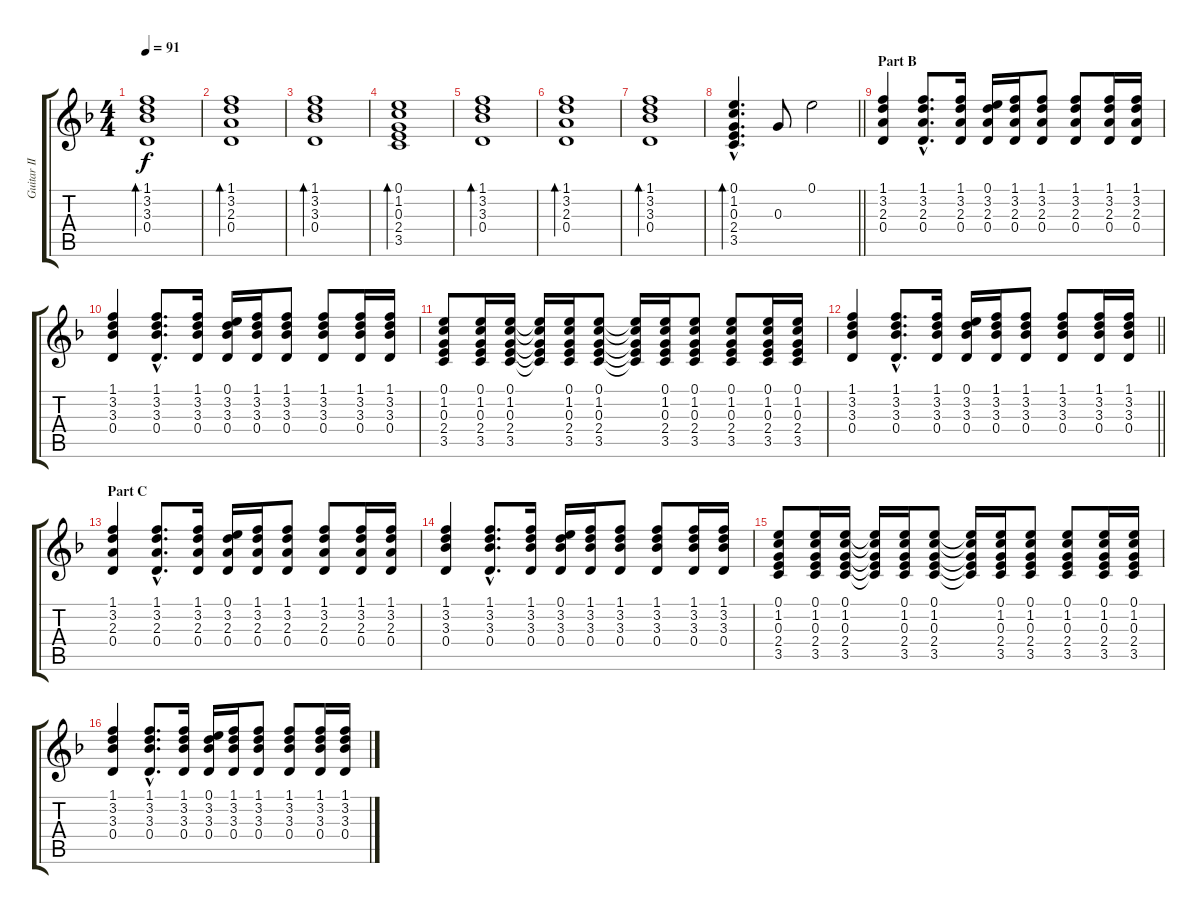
\track ("Guitar II (Sugizo)" "Guitar II ") {instrument distortionguitar}
\staff {score tabs}
\tuning (E4 B3 G3 D3 A2 E2) {hide}
\ts (4 4)
\tempo 91
\clef g2
\ks f
(1.1 3.2 3.3 0.4).1{bd 120 dy f} |
(1.1 3.2 2.3 0.4).1{bd 120} |
(1.1 3.2 3.3 0.4).1{bd 120} |
(0.1 1.2 0.3 2.4 3.5).1{bd 120} |
(1.1 3.2 3.3 0.4).1{bd 120} |
(1.1 3.2 2.3 0.4).1{bd 120} |
(1.1 3.2 3.3 0.4).1{bd 120} |
\barLineRight lightlight
(0.1{hac} 1.2{hac} 0.3{hac} 2.4{hac} 3.5{hac}).4{d bd 120} 0.3.8 0.1.2 |
\section ("" "Part B")
(1.1 3.2 2.3 0.4).4 (1.1{hac} 3.2{hac} 2.3{hac} 0.4{hac}).8{d} (1.1 3.2 2.3 0.4).16 (0.1 3.2 2.3 0.4).16 (1.1 3.2 2.3 0.4).16 (1.1 3.2 2.3 0.4).8 (1.1 3.2 2.3 0.4).8 (1.1 3.2 2.3 0.4).16 (1.1 3.2 2.3 0.4).16 |
(1.1 3.2 3.3 0.4).4 (1.1{hac} 3.2{hac} 3.3{hac} 0.4{hac}).8{d} (1.1 3.2 3.3 0.4).16 (0.1 3.2 3.3 0.4).16 (1.1 3.2 3.3 0.4).16 (1.1 3.2 3.3 0.4).8 (1.1 3.2 3.3 0.4).8 (1.1 3.2 3.3 0.4).16 (1.1 3.2 3.3 0.4).16 |
(0.1 1.2 0.3 2.4 3.5).8 (0.1 1.2 0.3 2.4 3.5).16 (0.1 1.2 0.3 2.4 3.5).16 (0.1{t} 1.2{t} 0.3{t} 2.4{t} 3.5{t}).16 (0.1 1.2 0.3 2.4 3.5).16 (0.1 1.2 0.3 2.4 3.5).8 (0.1{t} 1.2{t} 0.3{t} 2.4{t} 3.5{t}).16 (0.1 1.2 0.3 2.4 3.5).16 (0.1 1.2 0.3 2.4 3.5).8 (0.1 1.2 0.3 2.4 3.5).8 (0.1 1.2 0.3 2.4 3.5).16 (0.1 1.2 0.3 2.4 3.5).16 |
\barLineRight lightlight
(1.1 3.2 3.3 0.4).4 (1.1{hac} 3.2{hac} 3.3{hac} 0.4{hac}).8{d} (1.1 3.2 3.3 0.4).16 (0.1 3.2 3.3 0.4).16 (1.1 3.2 3.3 0.4).16 (1.1 3.2 3.3 0.4).8 (1.1 3.2 3.3 0.4).8 (1.1 3.2 3.3 0.4).16 (1.1 3.2 3.3 0.4).16 |
\section ("" "Part C")
(1.1 3.2 2.3 0.4).4 (1.1{hac} 3.2{hac} 2.3{hac} 0.4{hac}).8{d} (1.1 3.2 2.3 0.4).16 (0.1 3.2 2.3 0.4).16 (1.1 3.2 2.3 0.4).16 (1.1 3.2 2.3 0.4).8 (1.1 3.2 2.3 0.4).8 (1.1 3.2 2.3 0.4).16 (1.1 3.2 2.3 0.4).16 |
(1.1 3.2 3.3 0.4).4 (1.1{hac} 3.2{hac} 3.3{hac} 0.4{hac}).8{d} (1.1 3.2 3.3 0.4).16 (0.1 3.2 3.3 0.4).16 (1.1 3.2 3.3 0.4).16 (1.1 3.2 3.3 0.4).8 (1.1 3.2 3.3 0.4).8 (1.1 3.2 3.3 0.4).16 (1.1 3.2 3.3 0.4).16 |
(0.1 1.2 0.3 2.4 3.5).8 (0.1 1.2 0.3 2.4 3.5).16 (0.1 1.2 0.3 2.4 3.5).16 (0.1{t} 1.2{t} 0.3{t} 2.4{t} 3.5{t}).16 (0.1 1.2 0.3 2.4 3.5).16 (0.1 1.2 0.3 2.4 3.5).8 (0.1{t} 1.2{t} 0.3{t} 2.4{t} 3.5{t}).16 (0.1 1.2 0.3 2.4 3.5).16 (0.1 1.2 0.3 2.4 3.5).8 (0.1 1.2 0.3 2.4 3.5).8 (0.1 1.2 0.3 2.4 3.5).16 (0.1 1.2 0.3 2.4 3.5).16 |
(1.1 3.2 3.3 0.4).4 (1.1{hac} 3.2{hac} 3.3{hac} 0.4{hac}).8{d} (1.1 3.2 3.3 0.4).16 (0.1 3.2 3.3 0.4).16 (1.1 3.2 3.3 0.4).16 (1.1 3.2 3.3 0.4).8 (1.1 3.2 3.3 0.4).8 (1.1 3.2 3.3 0.4).16 (1.1 3.2 3.3 0.4).16
